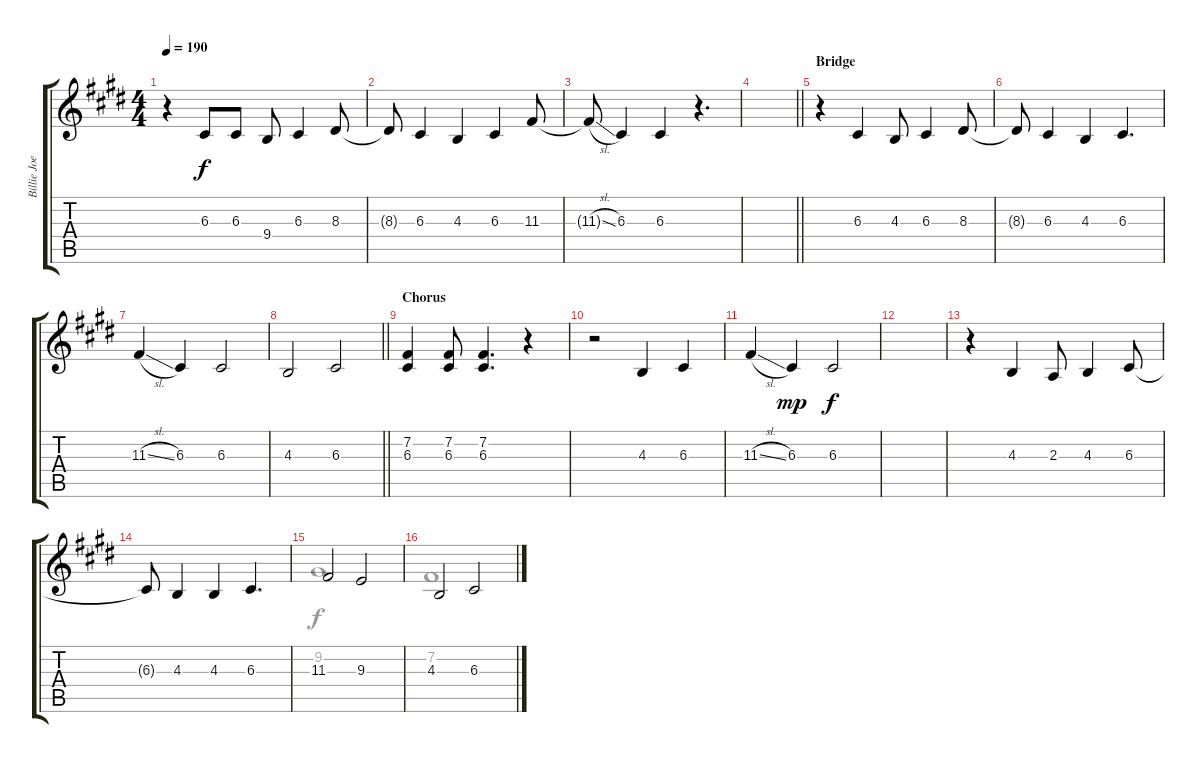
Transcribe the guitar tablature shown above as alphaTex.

\track ("Billie Joe Armstrong (Vocals)" "Billie Joe") {instrument lead2sawtooth}
\staff {score tabs}
\tuning (E4 B3 G3 D3 A2 E2) {hide}
\voice
\ts (4 4)
\tempo 190
\clef g2
\ks e
r.4{dy f} 6.3.8 6.3.8 9.4.8 6.3.4 8.3.8 |
8.3{t}.8 6.3.4 4.3.4 6.3.4 11.3.8 |
11.3{sl t}.8 6.3.4 6.3.4 r.4{d} |
\barLineRight lightlight
|
\section ("" "Bridge")
r.4 6.3.4 4.3.8 6.3.4 8.3.8 |
8.3{t}.8 6.3.4 4.3.4 6.3.4{d} |
11.3{sl}.4 6.3.4 6.3.2 |
\barLineRight lightlight
4.3.2 6.3.2 |
\section ("" "Chorus")
(7.2 6.3).4 (7.2 6.3).8 (7.2 6.3).4{d} r.4 |
r.2 4.3.4 6.3.4 |
11.3{sl}.4 6.3.4{dy mp} 6.3.2{dy f} |
|
r.4 4.3.4 2.3.8 4.3.4 6.3.8 |
6.3{t}.8 4.3.4 4.3.4 6.3.4{d} |
11.3.2 9.3.2 |
4.3.2 6.3.2
\voice
\clef g2
\ottava regular
\simile none
\ks e
|
|
|
\barLineRight lightlight
|
|
|
|
\barLineRight lightlight
|
|
|
|
|
|
|
9.2.1 |
7.2.1
